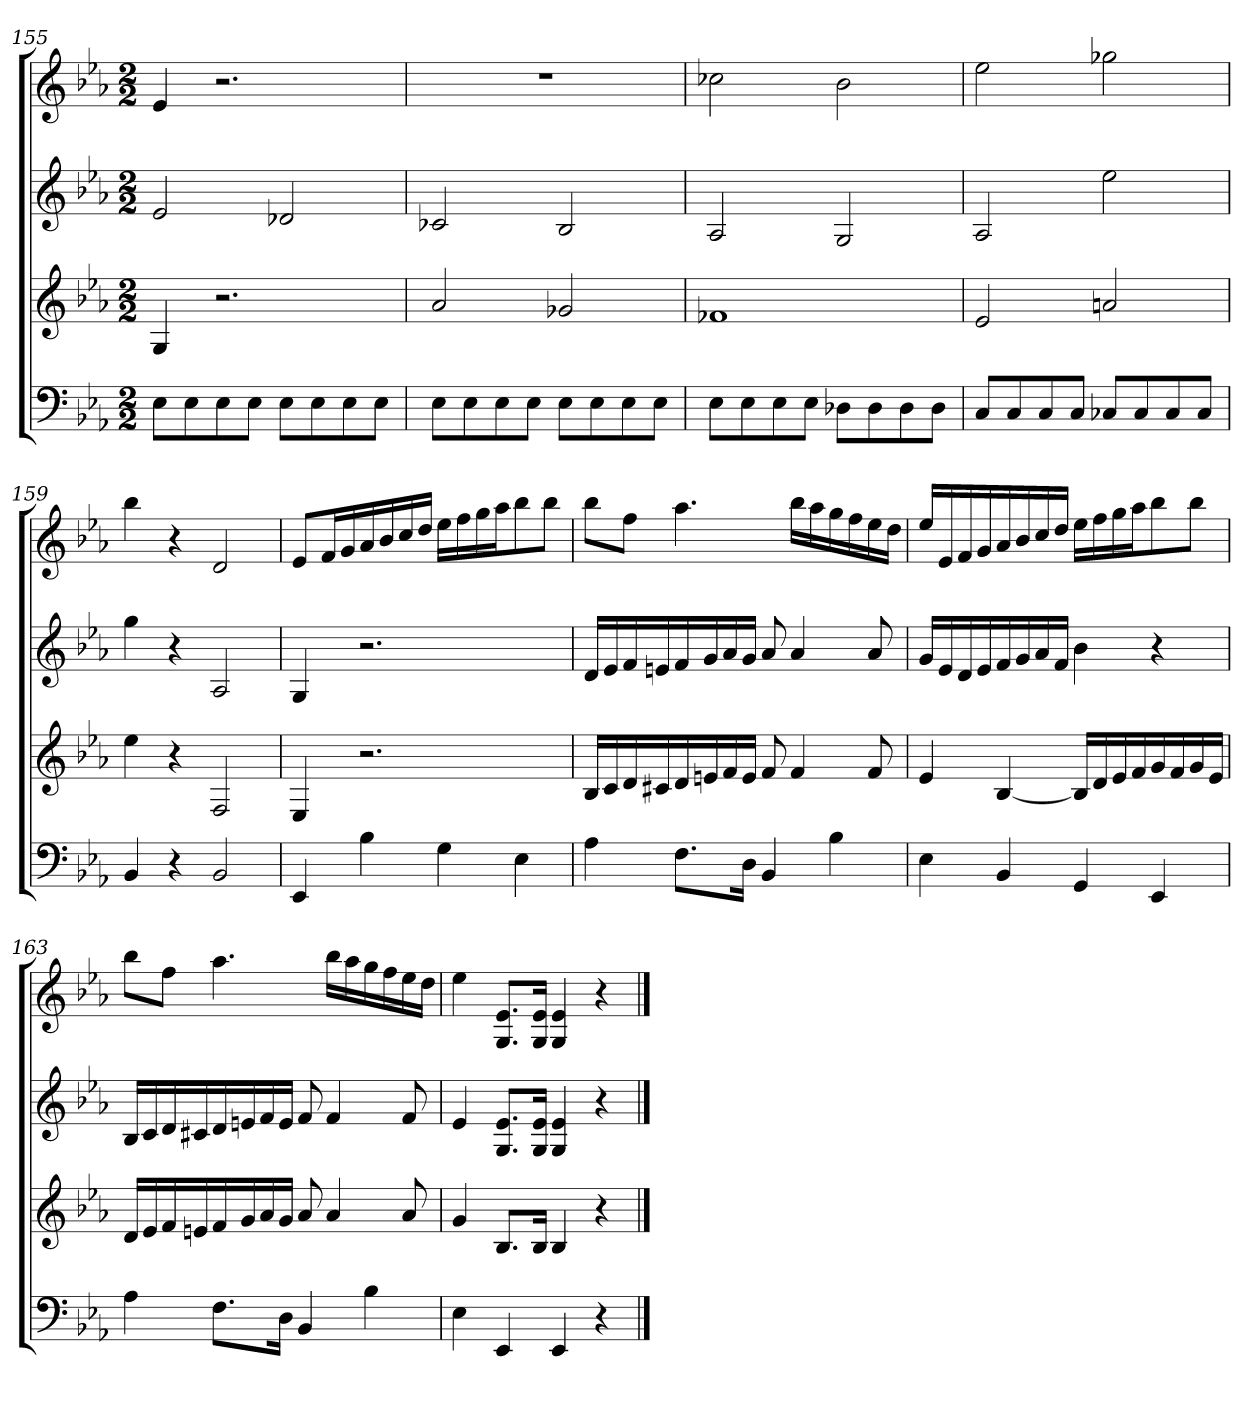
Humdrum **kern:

**kern	**kern	**kern	**kern
*part4	*part3	*part2	*part1
*staff4	*staff3	*staff2	*staff1
*k[b-e-a-]	*k[b-e-a-]	*k[b-e-a-]	*k[b-e-a-]
*E-:	*E-:	*E-:	*E-:
*M2/2	*M2/2	*M2/2	*M2/2
=155	=155	=155	=155
8E-L	4G	2e-	4e-
8E-	.	.	.
8E-	2.r	.	2.r
8E-J	.	.	.
8E-L	.	2d-X	.
8E-	.	.	.
8E-	.	.	.
8E-J	.	.	.
=156	=156	=156	=156
8E-L	2a-	2c-X	1r
8E-	.	.	.
8E-	.	.	.
8E-J	.	.	.
8E-L	2g-X	2B-	.
8E-	.	.	.
8E-	.	.	.
8E-J	.	.	.
=157	=157	=157	=157
8E-L	1f-X	2A-	2cc-X
8E-	.	.	.
8E-	.	.	.
8E-J	.	.	.
8D-XL	.	2G	2b-
8D-	.	.	.
8D-	.	.	.
8D-J	.	.	.
=158	=158	=158	=158
8CL	2e-	2A-	2ee-
8C	.	.	.
8C	.	.	.
8CJ	.	.	.
8C-XL	2an	2ee-	2gg-X
8C-	.	.	.
8C-	.	.	.
8C-J	.	.	.
=159	=159	=159	=159
4BB-	4ee-	4gg	4bb-
4r	4r	4r	4r
2BB-	2F	2A-	2d
=160	=160	=160	=160
4EE-	4E-	4G	8e-L
.	.	.	16fL
.	.	.	16g
4B-	2.r	2.r	16a-
.	.	.	16b-
.	.	.	16cc
.	.	.	16ddJJ
4G	.	.	16ee-LL
.	.	.	16ff
.	.	.	16gg
.	.	.	16aa-J
4E-	.	.	8bb-
.	.	.	8bb-J
=161	=161	=161	=161
4A-	16B-LL	16dLL	8bb-L
.	16c	16e-	.
.	16d	16f	8ffJ
.	16c#X	16en	.
8.FL	16d	16f	4.aa-
.	16en	16g	.
.	16f	16a-	.
16DJk	16eJJ	16gJJ	.
4BB-	8f	8a-	.
.	4f	4a-	16bb-LL
.	.	.	16aa-
4B-	.	.	16gg
.	.	.	16ff
.	8f	8a-	16ee-
.	.	.	16ddJJ
=162	=162	=162	=162
4E-	4e-	16gLL	16ee-LL
.	.	16e-	16e-
.	.	16d	16f
.	.	16e-	16g
4BB-	[4B-	16f	16a-
.	.	16g	16b-
.	.	16a-	16cc
.	.	16fJJ	16ddJJ
4GG	16B-LL]	4b-	16ee-LL
.	16d	.	16ff
.	16e-	.	16gg
.	16f	.	16aa-J
4EE-	16g	4r	8bb-
.	16f	.	.
.	16g	.	8bb-J
.	16e-JJ	.	.
=163	=163	=163	=163
4A-	16dLL	16B-LL	8bb-L
.	16e-	16c	.
.	16f	16d	8ffJ
.	16en	16c#X	.
8.FL	16f	16d	4.aa-
.	16g	16en	.
.	16a-	16f	.
16DJk	16gJJ	16eJJ	.
4BB-	8a-	8f	.
.	4a-	4f	16bb-LL
.	.	.	16aa-
4B-	.	.	16gg
.	.	.	16ff
.	8a-	8f	16ee-
.	.	.	16ddJJ
=164	=164	=164	=164
4E-	4g	4e-	4ee-
4EE-	8.B-L	8.G 8.e-L	8.G 8.e-L
.	16B-Jk	16G 16e-Jk	16G 16e-Jk
4EE-	4B-	4G 4e-	4G 4e-
4r	4r	4r	4r
==	==	==	==
*-	*-	*-	*-
